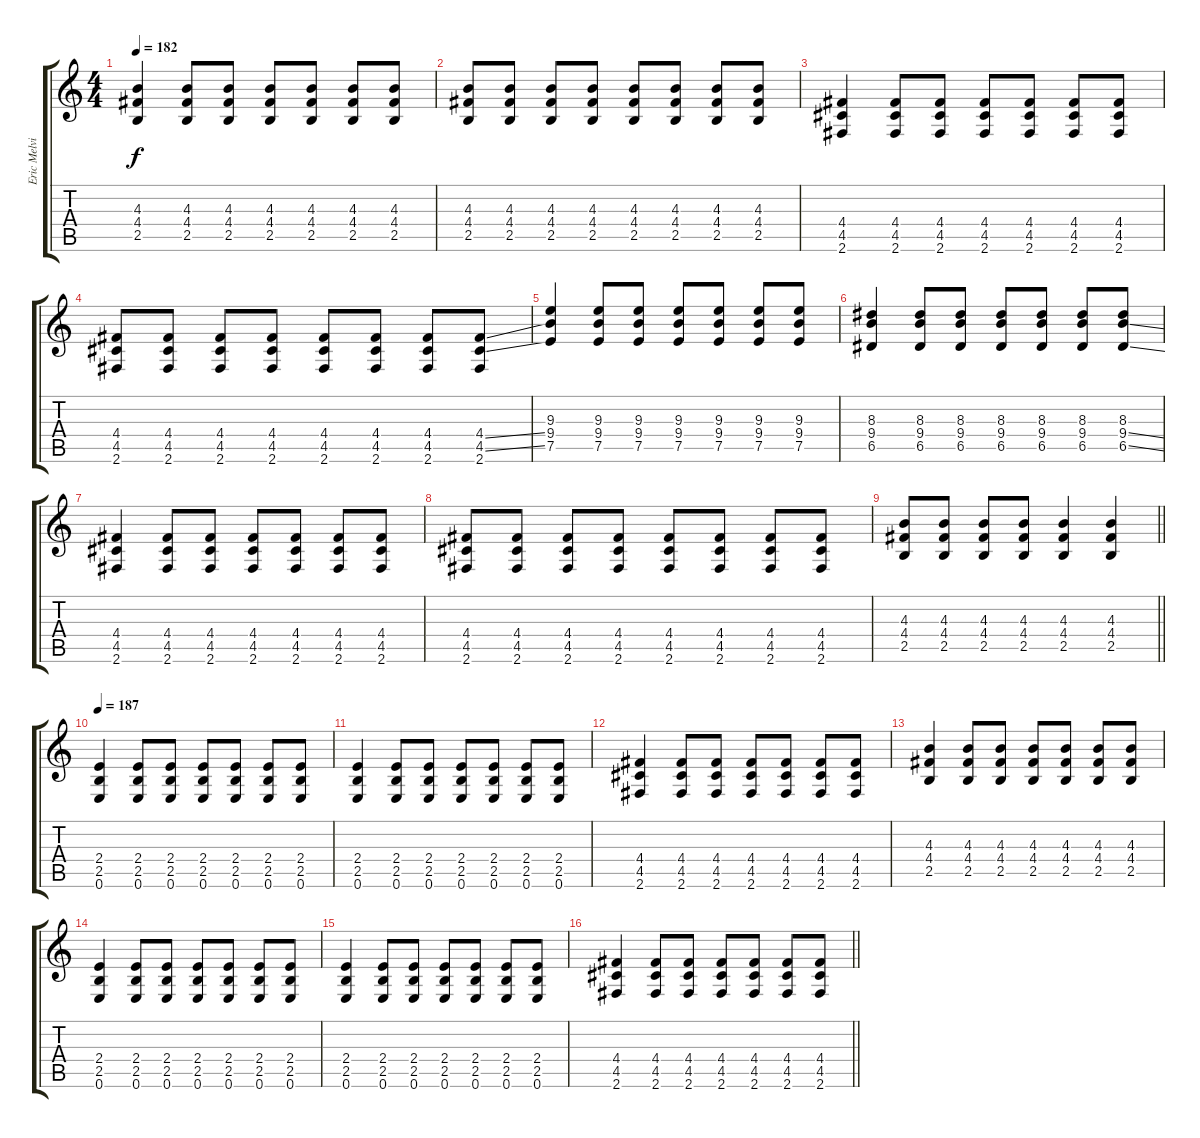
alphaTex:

\track ("Eric Melvin" "Eric Melvi") {instrument distortionguitar}
\staff {score tabs}
\tuning (E4 B3 G3 D3 A2 E2) {hide}
\ts (4 4)
\tempo 182
\clef g2
\ks c
(4.3 4.4 2.5).4{dy f} (4.3 4.4 2.5).8 (4.3 4.4 2.5).8 (4.3 4.4 2.5).8 (4.3 4.4 2.5).8 (4.3 4.4 2.5).8 (4.3 4.4 2.5).8 |
(4.3 4.4 2.5).8 (4.3 4.4 2.5).8 (4.3 4.4 2.5).8 (4.3 4.4 2.5).8 (4.3 4.4 2.5).8 (4.3 4.4 2.5).8 (4.3 4.4 2.5).8 (4.3 4.4 2.5).8 |
(4.4 4.5 2.6).4 (4.4 4.5 2.6).8 (4.4 4.5 2.6).8 (4.4 4.5 2.6).8 (4.4 4.5 2.6).8 (4.4 4.5 2.6).8 (4.4 4.5 2.6).8 |
(4.4 4.5 2.6).8 (4.4 4.5 2.6).8 (4.4 4.5 2.6).8 (4.4 4.5 2.6).8 (4.4 4.5 2.6).8 (4.4 4.5 2.6).8 (4.4 4.5 2.6).8 (4.4{ss} 4.5{ss} 2.6).8 |
(9.3 9.4 7.5).4 (9.3 9.4 7.5).8 (9.3 9.4 7.5).8 (9.3 9.4 7.5).8 (9.3 9.4 7.5).8 (9.3 9.4 7.5).8 (9.3 9.4 7.5).8 |
(8.3 9.4 6.5).4 (8.3 9.4 6.5).8 (8.3 9.4 6.5).8 (8.3 9.4 6.5).8 (8.3 9.4 6.5).8 (8.3 9.4 6.5).8 (8.3 9.4{ss} 6.5{ss}).8 |
(4.4 4.5 2.6).4 (4.4 4.5 2.6).8 (4.4 4.5 2.6).8 (4.4 4.5 2.6).8 (4.4 4.5 2.6).8 (4.4 4.5 2.6).8 (4.4 4.5 2.6).8 |
(4.4 4.5 2.6).8 (4.4 4.5 2.6).8 (4.4 4.5 2.6).8 (4.4 4.5 2.6).8 (4.4 4.5 2.6).8 (4.4 4.5 2.6).8 (4.4 4.5 2.6).8 (4.4 4.5 2.6).8 |
\barLineRight lightlight
(4.3 4.4 2.5).8 (4.3 4.4 2.5).8 (4.3 4.4 2.5).8 (4.3 4.4 2.5).8 (4.3 4.4 2.5).4 (4.3 4.4 2.5).4 |
\section ("" "")
\tempo 187
(2.4 2.5 0.6).4 (2.4 2.5 0.6).8 (2.4 2.5 0.6).8 (2.4 2.5 0.6).8 (2.4 2.5 0.6).8 (2.4 2.5 0.6).8 (2.4 2.5 0.6).8 |
(2.4 2.5 0.6).4 (2.4 2.5 0.6).8 (2.4 2.5 0.6).8 (2.4 2.5 0.6).8 (2.4 2.5 0.6).8 (2.4 2.5 0.6).8 (2.4 2.5 0.6).8 |
(4.4 4.5 2.6).4 (4.4 4.5 2.6).8 (4.4 4.5 2.6).8 (4.4 4.5 2.6).8 (4.4 4.5 2.6).8 (4.4 4.5 2.6).8 (4.4 4.5 2.6).8 |
(4.3 4.4 2.5).4 (4.3 4.4 2.5).8 (4.3 4.4 2.5).8 (4.3 4.4 2.5).8 (4.3 4.4 2.5).8 (4.3 4.4 2.5).8 (4.3 4.4 2.5).8 |
(2.4 2.5 0.6).4 (2.4 2.5 0.6).8 (2.4 2.5 0.6).8 (2.4 2.5 0.6).8 (2.4 2.5 0.6).8 (2.4 2.5 0.6).8 (2.4 2.5 0.6).8 |
(2.4 2.5 0.6).4 (2.4 2.5 0.6).8 (2.4 2.5 0.6).8 (2.4 2.5 0.6).8 (2.4 2.5 0.6).8 (2.4 2.5 0.6).8 (2.4 2.5 0.6).8 |
\barLineRight lightlight
(4.4 4.5 2.6).4 (4.4 4.5 2.6).8 (4.4 4.5 2.6).8 (4.4 4.5 2.6).8 (4.4 4.5 2.6).8 (4.4 4.5 2.6).8 (4.4 4.5 2.6).8
